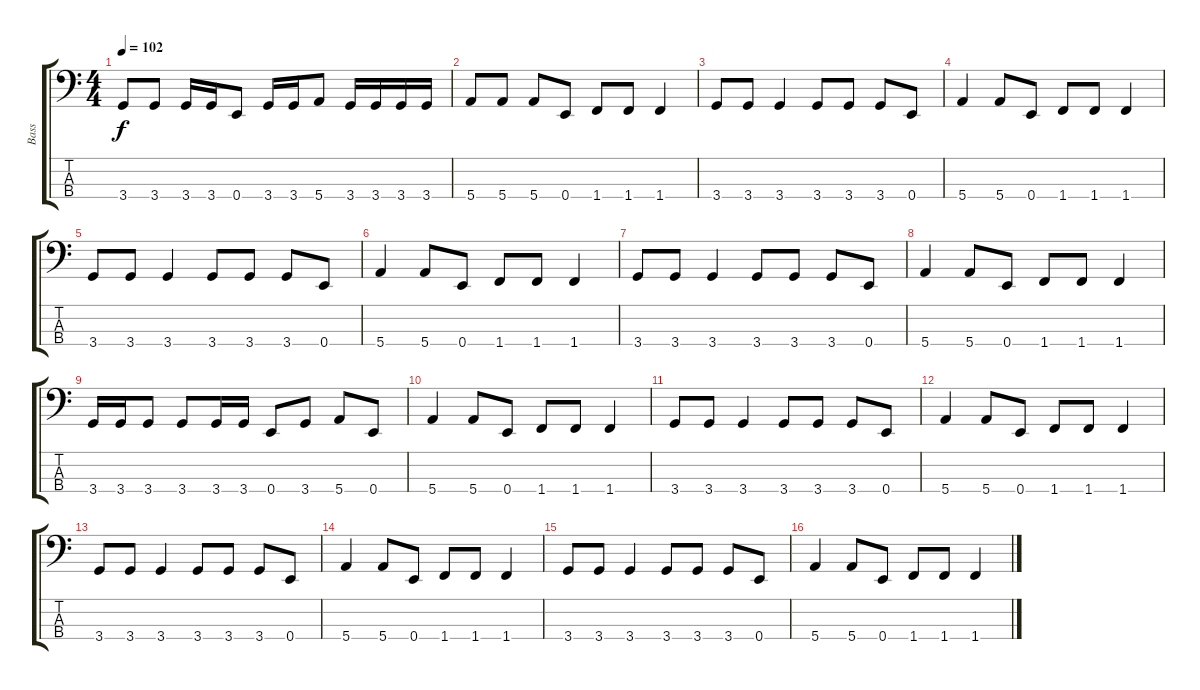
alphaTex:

\track ("Bass" "Bass") {instrument electricbassfinger}
\staff {score tabs}
\tuning (G2 D2 A1 E1) {hide}
\ts (4 4)
\tempo 102
\clef f4
\ks c
3.4.8{dy f} 3.4.8 3.4.16 3.4.16 0.4.8 3.4.16 3.4.16 5.4.8 3.4.16 3.4.16 3.4.16 3.4.16 |
5.4.8 5.4.8 5.4.8 0.4.8 1.4.8 1.4.8 1.4.4 |
3.4.8 3.4.8 3.4.4 3.4.8 3.4.8 3.4.8 0.4.8 |
5.4.4 5.4.8 0.4.8 1.4.8 1.4.8 1.4.4 |
3.4.8 3.4.8 3.4.4 3.4.8 3.4.8 3.4.8 0.4.8 |
5.4.4 5.4.8 0.4.8 1.4.8 1.4.8 1.4.4 |
3.4.8 3.4.8 3.4.4 3.4.8 3.4.8 3.4.8 0.4.8 |
5.4.4 5.4.8 0.4.8 1.4.8 1.4.8 1.4.4 |
3.4.16 3.4.16 3.4.8 3.4.8 3.4.16 3.4.16 0.4.8 3.4.8 5.4.8 0.4.8 |
5.4.4 5.4.8 0.4.8 1.4.8 1.4.8 1.4.4 |
3.4.8 3.4.8 3.4.4 3.4.8 3.4.8 3.4.8 0.4.8 |
5.4.4 5.4.8 0.4.8 1.4.8 1.4.8 1.4.4 |
3.4.8 3.4.8 3.4.4 3.4.8 3.4.8 3.4.8 0.4.8 |
5.4.4 5.4.8 0.4.8 1.4.8 1.4.8 1.4.4 |
3.4.8 3.4.8 3.4.4 3.4.8 3.4.8 3.4.8 0.4.8 |
5.4.4 5.4.8 0.4.8 1.4.8 1.4.8 1.4.4
